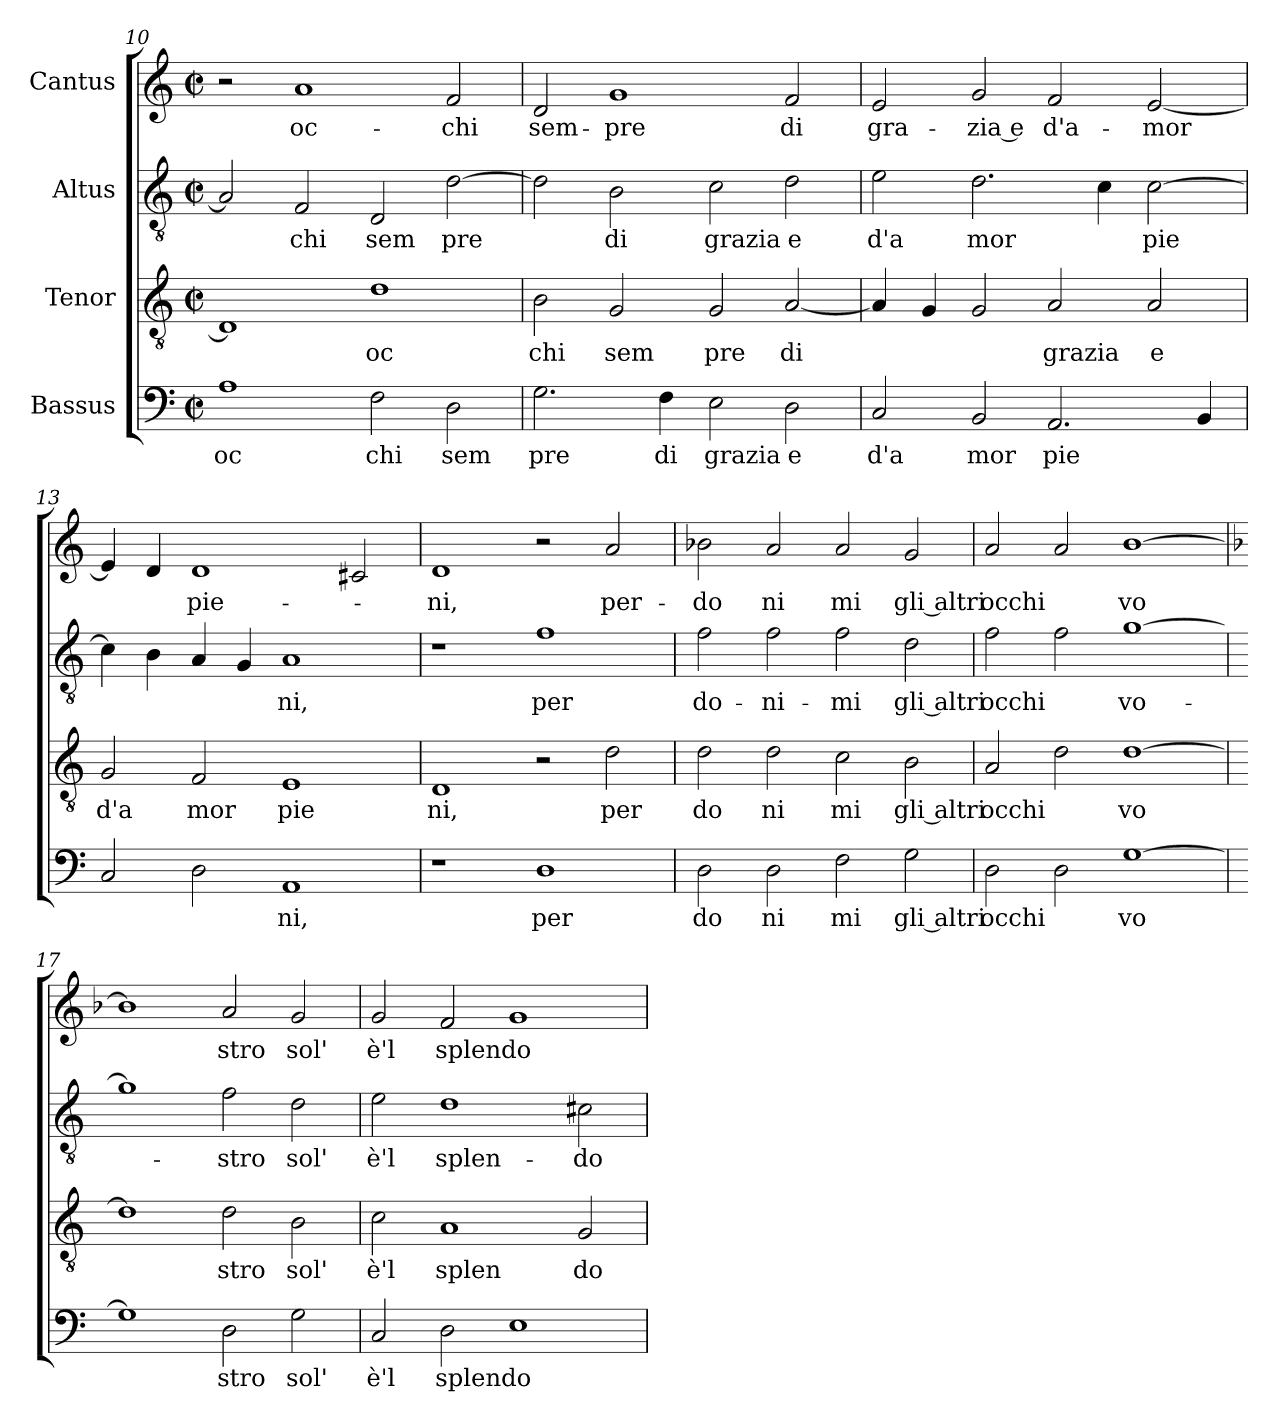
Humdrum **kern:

**kern	**text	**kern	**text	**kern	**text	**kern	**text
*part4	*part4	*part3	*part3	*part2	*part2	*part1	*part1
*staff4	*staff4	*staff3	*staff3	*staff2	*staff2	*staff1	*staff1
*I"Bassus	*	*I"Tenor	*	*I"Altus	*	*I"Cantus	*
*clefF4	*	*clefGv2	*	*clefGv2	*	*clefG2	*
*M2/2	*	*M2/2	*	*M2/2	*	*M2/2	*
*met(c|)	*	*met(c|)	*	*met(c|)	*	*met(c|)	*
=10	=10	=10	=10	=10	=10	=10	=10
!	!LO:LY:b:cj	!	!	!	!	!	!
1A	oc	1D]	.	2A/]	.	2r	.
!	!	!	!	!	!LO:LY:b:cj	!	!LO:LY:b:cj
.	.	.	.	2F/	chi	1a	oc-
!	!LO:LY:b:cj	!	!LO:LY:b:cj	!	!LO:LY:b:cj	!	!
2F\	chi	1d	oc	2D/	sem	.	.
!	!LO:LY:b:cj	!	!	!	!LO:LY:b	!	!LO:LY:b:cj
2D\	sem	.	.	[>2d\	pre	2f/	-chi
=11	=11	=11	=11	=11	=11	=11	=11
!	!LO:LY:b:cj	!	!LO:LY:b:cj	!	!	!	!LO:LY:b:cj
2.G\	pre	2B\	chi	2d\]	.	2d/	sem-
!	!	!	!LO:LY:b:cj	!	!LO:LY:b:cj	!	!LO:LY:b:cj
.	.	2G/	sem	2B\	di	1g	-pre
!	!LO:LY:b:cj	!	!	!	!	!	!
4F\	di	.	.	.	.	.	.
!	!LO:LY:b:cj	!	!LO:LY:b:cj	!	!LO:LY:b:cj	!	!
2E\	grazia	2G/	pre	2c\	grazia	.	.
!	!LO:LY:b	!	!LO:LY:b:cj	!	!LO:LY:b	!	!LO:LY:b:cj
2D\	e	[<2A/	di	2d\	e	2f/	di
=12	=12	=12	=12	=12	=12	=12	=12
!	!LO:LY:b:cj	!	!	!	!LO:LY:b:cj	!	!LO:LY:b:cj
2C/	d'a	4A/]	.	2e\	d'a	2e/	gra-
.	.	4G/	.	.	.	.	.
!	!LO:LY:b:cj	!	!	!	!LO:LY:b	!	!LO:LY:b:rj
2BB/	mor	2G/	.	2.d\	mor	2g/	-zia e
!	!LO:LY:b	!	!LO:LY:b:cj	!	!	!	!LO:LY:b:cj
2.AA/	pie	2A/	grazia	.	.	2f/	d'a-
.	.	.	.	4c\	.	.	.
!	!	!	!LO:LY:b	!	!LO:LY:b	!	!LO:LY:b
.	.	2A/	e	[>2c\	pie	[<2e/	-mor
4BB/	.	.	.	.	.	.	.
=13	=13	=13	=13	=13	=13	=13	=13
!	!	!	!LO:LY:b:cj	!	!	!	!
2C/	.	2G/	d'a	4c\]	.	4e/]	.
.	.	.	.	4B\	.	4d/	.
!	!	!	!LO:LY:b:cj	!	!	!	!LO:LY:b:cj
2D\	.	2F/	mor	4A/	.	1d	pie-
.	.	.	.	4G/	.	.	.
!	!LO:LY:b:cj	!	!LO:LY:b:cj	!	!LO:LY:b:cj	!	!
1AA	ni,	1E	pie	1A	ni,	.	.
.	.	.	.	.	.	2c#/	.
=14	=14	=14	=14	=14	=14	=14	=14
!	!	!	!LO:LY:b:cj	!	!	!	!LO:LY:b:cj
1r	.	1D	ni,	1r	.	1d	-ni,
!	!LO:LY:b:cj	!	!	!	!LO:LY:b:cj	!	!
1D	per	2r	.	1f	per	2r	.
!	!	!	!LO:LY:b:cj	!	!	!	!LO:LY:b:cj
.	.	2d\	per	.	.	2a/	per-
!!LO:LB:g=z
=15	=15	=15	=15	=15	=15	=15	=15
!	!LO:LY:b:cj	!	!LO:LY:b:cj	!	!LO:LY:b:cj	!	!LO:LY:b:cj
2D\	do	2d\	do	2f\	do-	2b-\	-do
!	!LO:LY:b:cj	!	!LO:LY:b:cj	!	!LO:LY:b:cj	!	!LO:LY:b:cj
2D\	ni	2d\	ni	2f\	-ni-	2a/	ni
!	!LO:LY:b:cj	!	!LO:LY:b:cj	!	!LO:LY:b:cj	!	!LO:LY:b:cj
2F\	mi	2c\	mi	2f\	-mi	2a/	mi
!	!LO:LY:b:rj	!	!LO:LY:b:rj	!	!LO:LY:b:rj	!	!LO:LY:b:rj
2G\)	gli altri	(<2B\	gli altri	2d\	gli altri	2g/	gli altri
=16	=16	=16	=16	=16	=16	=16	=16
!	!LO:LY:b	!	!LO:LY:b	!	!LO:LY:b	!	!LO:LY:b
2D\	occhi	2A/	occhi	2f\	occhi	2a/	occhi
2D\	.	2d\	.	2f\	.	2a/	.
!	!LO:LY:b:cj	!	!LO:LY:b:cj	!	!LO:LY:b:cj	!	!LO:LY:b:cj
[>1G	vo	[>1d	vo	[>1g	vo-	[>1b	vo
=17	=17	=17	=17	=17	=17	=17	=17
*	*	*	*	*	*	*k[b-]	*
*	*	*	*	*	*	*F:	*
1G]	.	1d]	.	1g]	.	1b]	.
!	!LO:LY:b:cj	!	!LO:LY:b:cj	!	!LO:LY:b:cj	!	!LO:LY:b:cj
2D\	stro	2d\	stro	2f\	-stro	2a/	stro
!	!LO:LY:b:cj	!	!LO:LY:b:cj	!	!LO:LY:b:cj	!	!LO:LY:b:cj
2G\	sol'	2B\	sol'	2d\	sol'	2g/	sol'
=18	=18	=18	=18	=18	=18	=18	=18
!	!LO:LY:b:cj	!	!LO:LY:b:cj	!	!LO:LY:b:cj	!	!LO:LY:b:cj
2C/	è'l	2c\	è'l	2e\	è'l	2g/	è'l
!	!LO:LY:b:cj	!	!LO:LY:b:cj	!	!LO:LY:b:cj	!	!LO:LY:b:cj
2D\	splendo	1A	splen	1d	splen-	2f/	splendo
1E	.	.	.	.	.	1g	.
!	!	!	!LO:LY:b:cj	!	!LO:LY:b:cj	!	!
.	.	2G/	do	2c#\	-do-	.	.
=	=	=	=	=	=	=	=
*-	*-	*-	*-	*-	*-	*-	*-
